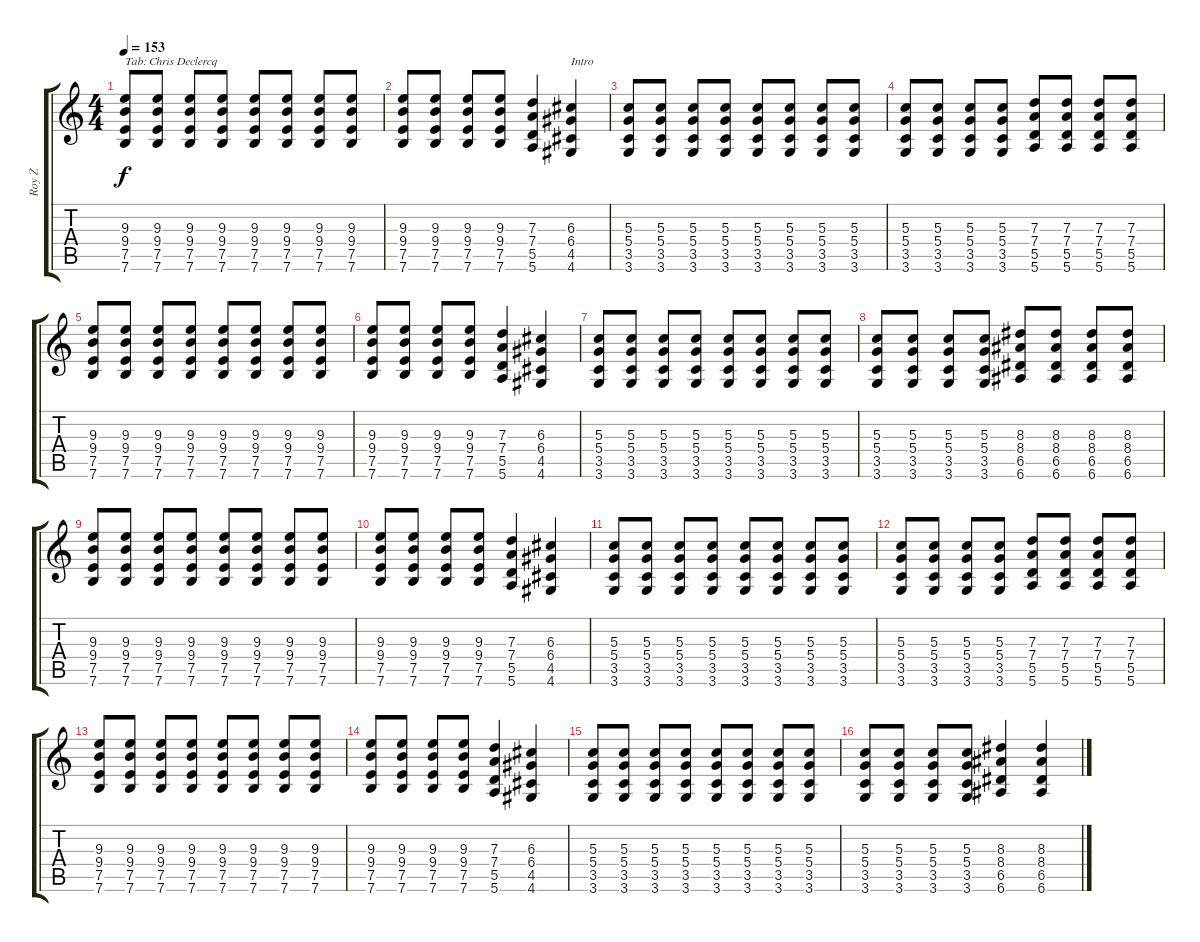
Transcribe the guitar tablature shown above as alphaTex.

\track ("Roy Z" "Roy Z") {instrument distortionguitar}
\staff {score tabs}
\tuning (E4 B3 G3 D3 A2 E2) {hide}
\ts (4 4)
\tempo 153
\clef g2
\ks c
(9.3 9.4 7.5 7.6).8{txt "Tab: Chris Declercq" dy f instrument distortionguitar} (9.3 9.4 7.5 7.6).8 (9.3 9.4 7.5 7.6).8 (9.3 9.4 7.5 7.6).8 (9.3 9.4 7.5 7.6).8 (9.3 9.4 7.5 7.6).8 (9.3 9.4 7.5 7.6).8 (9.3 9.4 7.5 7.6).8 |
(9.3 9.4 7.5 7.6).8 (9.3 9.4 7.5 7.6).8 (9.3 9.4 7.5 7.6).8 (9.3 9.4 7.5 7.6).8 (7.3 7.4 5.5 5.6).4 (6.3 6.4 4.5 4.6).4{txt "Intro"} |
(5.3 5.4 3.5 3.6).8 (5.3 5.4 3.5 3.6).8 (5.3 5.4 3.5 3.6).8 (5.3 5.4 3.5 3.6).8 (5.3 5.4 3.5 3.6).8 (5.3 5.4 3.5 3.6).8 (5.3 5.4 3.5 3.6).8 (5.3 5.4 3.5 3.6).8 |
(5.3 5.4 3.5 3.6).8 (5.3 5.4 3.5 3.6).8 (5.3 5.4 3.5 3.6).8 (5.3 5.4 3.5 3.6).8 (7.3 7.4 5.5 5.6).8 (7.3 7.4 5.5 5.6).8 (7.3 7.4 5.5 5.6).8 (7.3 7.4 5.5 5.6).8 |
(9.3 9.4 7.5 7.6).8 (9.3 9.4 7.5 7.6).8 (9.3 9.4 7.5 7.6).8 (9.3 9.4 7.5 7.6).8 (9.3 9.4 7.5 7.6).8 (9.3 9.4 7.5 7.6).8 (9.3 9.4 7.5 7.6).8 (9.3 9.4 7.5 7.6).8 |
(9.3 9.4 7.5 7.6).8 (9.3 9.4 7.5 7.6).8 (9.3 9.4 7.5 7.6).8 (9.3 9.4 7.5 7.6).8 (7.3 7.4 5.5 5.6).4 (6.3 6.4 4.5 4.6).4 |
(5.3 5.4 3.5 3.6).8 (5.3 5.4 3.5 3.6).8 (5.3 5.4 3.5 3.6).8 (5.3 5.4 3.5 3.6).8 (5.3 5.4 3.5 3.6).8 (5.3 5.4 3.5 3.6).8 (5.3 5.4 3.5 3.6).8 (5.3 5.4 3.5 3.6).8 |
(5.3 5.4 3.5 3.6).8 (5.3 5.4 3.5 3.6).8 (5.3 5.4 3.5 3.6).8 (5.3 5.4 3.5 3.6).8 (8.3 8.4 6.5 6.6).8 (8.3 8.4 6.5 6.6).8 (8.3 8.4 6.5 6.6).8 (8.3 8.4 6.5 6.6).8 |
(9.3 9.4 7.5 7.6).8 (9.3 9.4 7.5 7.6).8 (9.3 9.4 7.5 7.6).8 (9.3 9.4 7.5 7.6).8 (9.3 9.4 7.5 7.6).8 (9.3 9.4 7.5 7.6).8 (9.3 9.4 7.5 7.6).8 (9.3 9.4 7.5 7.6).8 |
(9.3 9.4 7.5 7.6).8 (9.3 9.4 7.5 7.6).8 (9.3 9.4 7.5 7.6).8 (9.3 9.4 7.5 7.6).8 (7.3 7.4 5.5 5.6).4 (6.3 6.4 4.5 4.6).4 |
(5.3 5.4 3.5 3.6).8 (5.3 5.4 3.5 3.6).8 (5.3 5.4 3.5 3.6).8 (5.3 5.4 3.5 3.6).8 (5.3 5.4 3.5 3.6).8 (5.3 5.4 3.5 3.6).8 (5.3 5.4 3.5 3.6).8 (5.3 5.4 3.5 3.6).8 |
(5.3 5.4 3.5 3.6).8 (5.3 5.4 3.5 3.6).8 (5.3 5.4 3.5 3.6).8 (5.3 5.4 3.5 3.6).8 (7.3 7.4 5.5 5.6).8 (7.3 7.4 5.5 5.6).8 (7.3 7.4 5.5 5.6).8 (7.3 7.4 5.5 5.6).8 |
(9.3 9.4 7.5 7.6).8 (9.3 9.4 7.5 7.6).8 (9.3 9.4 7.5 7.6).8 (9.3 9.4 7.5 7.6).8 (9.3 9.4 7.5 7.6).8 (9.3 9.4 7.5 7.6).8 (9.3 9.4 7.5 7.6).8 (9.3 9.4 7.5 7.6).8 |
(9.3 9.4 7.5 7.6).8 (9.3 9.4 7.5 7.6).8 (9.3 9.4 7.5 7.6).8 (9.3 9.4 7.5 7.6).8 (7.3 7.4 5.5 5.6).4 (6.3 6.4 4.5 4.6).4 |
(5.3 5.4 3.5 3.6).8 (5.3 5.4 3.5 3.6).8 (5.3 5.4 3.5 3.6).8 (5.3 5.4 3.5 3.6).8 (5.3 5.4 3.5 3.6).8 (5.3 5.4 3.5 3.6).8 (5.3 5.4 3.5 3.6).8 (5.3 5.4 3.5 3.6).8 |
(5.3 5.4 3.5 3.6).8 (5.3 5.4 3.5 3.6).8 (5.3 5.4 3.5 3.6).8 (5.3 5.4 3.5 3.6).8 (8.3 8.4 6.5 6.6).4 (8.3 8.4 6.5 6.6).4
